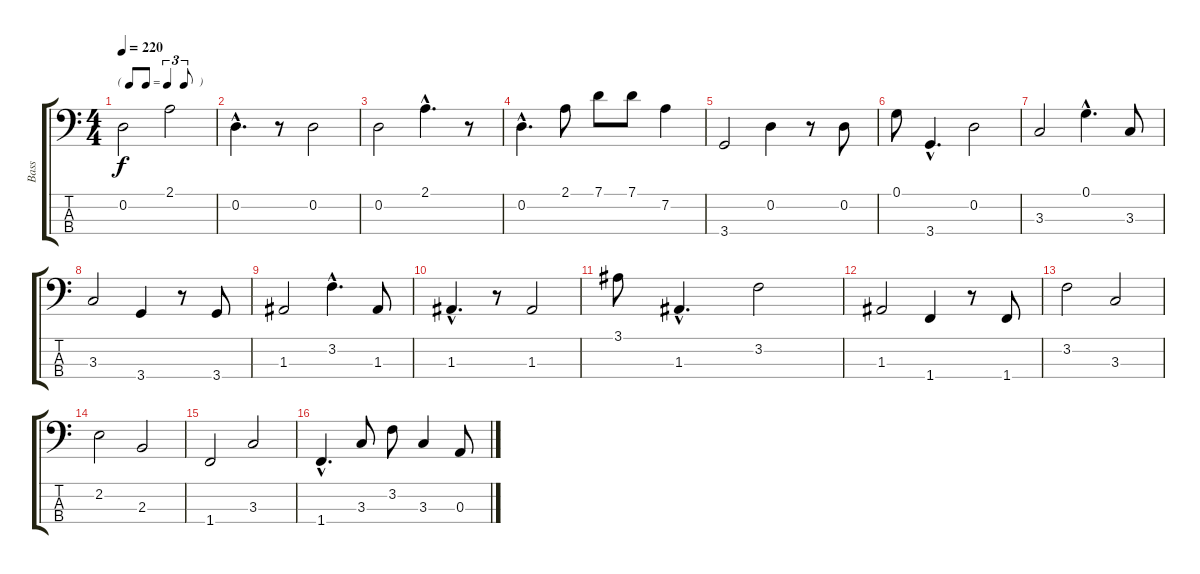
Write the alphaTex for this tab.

\track ("Bass" "Bass") {instrument acousticbass}
\staff {score tabs}
\tuning (G2 D2 A1 E1) {hide}
\ts (4 4)
\tf triplet8th
\tempo 220
\clef f4
\ks c
0.2.2{dy f} 2.1.2 |
0.2{hac}.4{d} r.8 0.2.2 |
0.2.2 2.1{hac}.4{d} r.8 |
0.2{hac}.4{d} 2.1.8 7.1.8 7.1.8 7.2.4 |
3.4.2 0.2.4 r.8 0.2.8 |
0.1.8 3.4{hac}.4{d} 0.2.2 |
3.3.2 0.1{hac}.4{d} 3.3.8 |
3.3.2 3.4.4 r.8 3.4.8 |
1.3.2 3.2{hac}.4{d} 1.3.8 |
1.3{hac}.4{d} r.8 1.3.2 |
3.1.8 1.3{hac}.4{d} 3.2.2 |
1.3.2 1.4.4 r.8 1.4.8 |
3.2.2 3.3.2 |
2.2.2 2.3.2 |
1.4.2 3.3.2 |
1.4{hac}.4{d} 3.3.8 3.2.8 3.3.4 0.3.8
